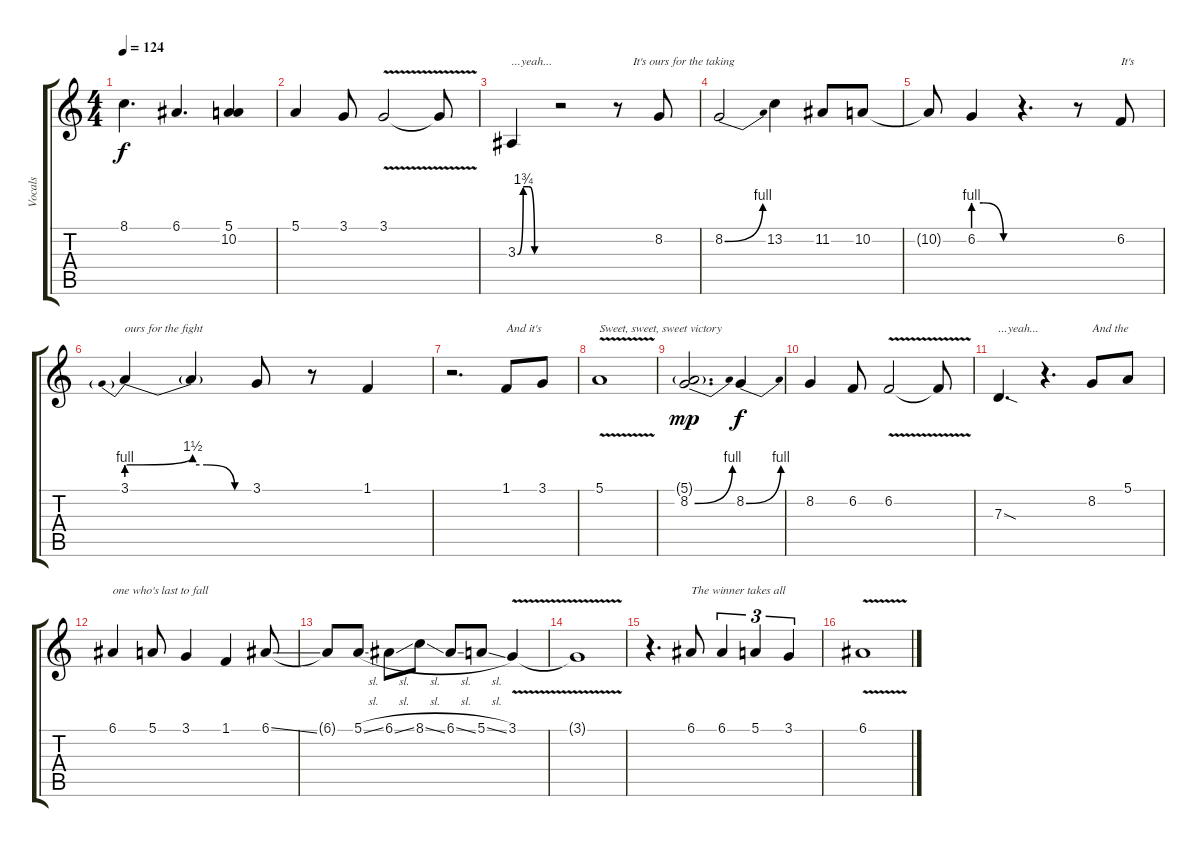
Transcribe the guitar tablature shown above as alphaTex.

\track ("Vocals" "Vocals") {instrument lead2sawtooth}
\staff {score tabs}
\tuning (E4 B3 G3 D3 A2 E2) {hide}
\ts (4 4)
\tempo 124
\clef g2
\ks c
8.1.4{d dy f} 6.1.4{d} (5.1 10.2{t}).4 |
5.1.4 3.1.8 3.1{v}.2 3.1{t}.8 |
3.3{be (custom 0 0 10 7 20 7 30 0 60 0)}.4{txt "...yeah..."} r.2 r.8{txt "     It's ours for the taking"} 8.2.8 |
8.2{be (bend 0 0 60 4)}.2 13.2.4 11.2.8 10.2.8 |
10.2{t}.8 6.2{be (custom 0 4 15 4 45 0 60 0)}.4 r.4{d} r.8 6.2.8{txt "It's"} |
3.1{be (prebendbend 0 4 60 6)}.4{txt "ours for the fight"} 3.1{be (custom 0 4 15 4 45 0 60 0) t}.4 3.1.8 r.8 1.1.4 |
r.2{d} 1.1.8{txt "And it's"} 3.1.8 |
5.1{v}.1{txt "Sweet, sweet, sweet victory"} |
(5.1{g} 8.2{be (bend 0 0 60 4)}).2{d dy mp} 8.2{be (bend 0 0 60 4)}.4{dy f} |
8.2.4 6.2.8 6.2{v}.2 6.2{t}.8 |
7.3{sod}.4{d txt "...yeah..."} r.4{d} 8.2.8{txt "And the "} 5.1.8 |
6.1.4{txt "one who's last to fall"} 5.1.8 3.1.4 1.1.4 6.1{ss}.8 |
6.1{t}.8 5.1{sl}.8 6.1{sl}.8 8.1{sl}.8 6.1{sl}.8 5.1{sl}.8 3.1{v}.4 |
3.1{t}.1 |
r.4{d} 6.1.8{txt "The winner takes all"} 6.1.4{tu (3 2)} 5.1.4{tu (3 2)} 3.1.4{tu (3 2)} |
6.1{v}.1
